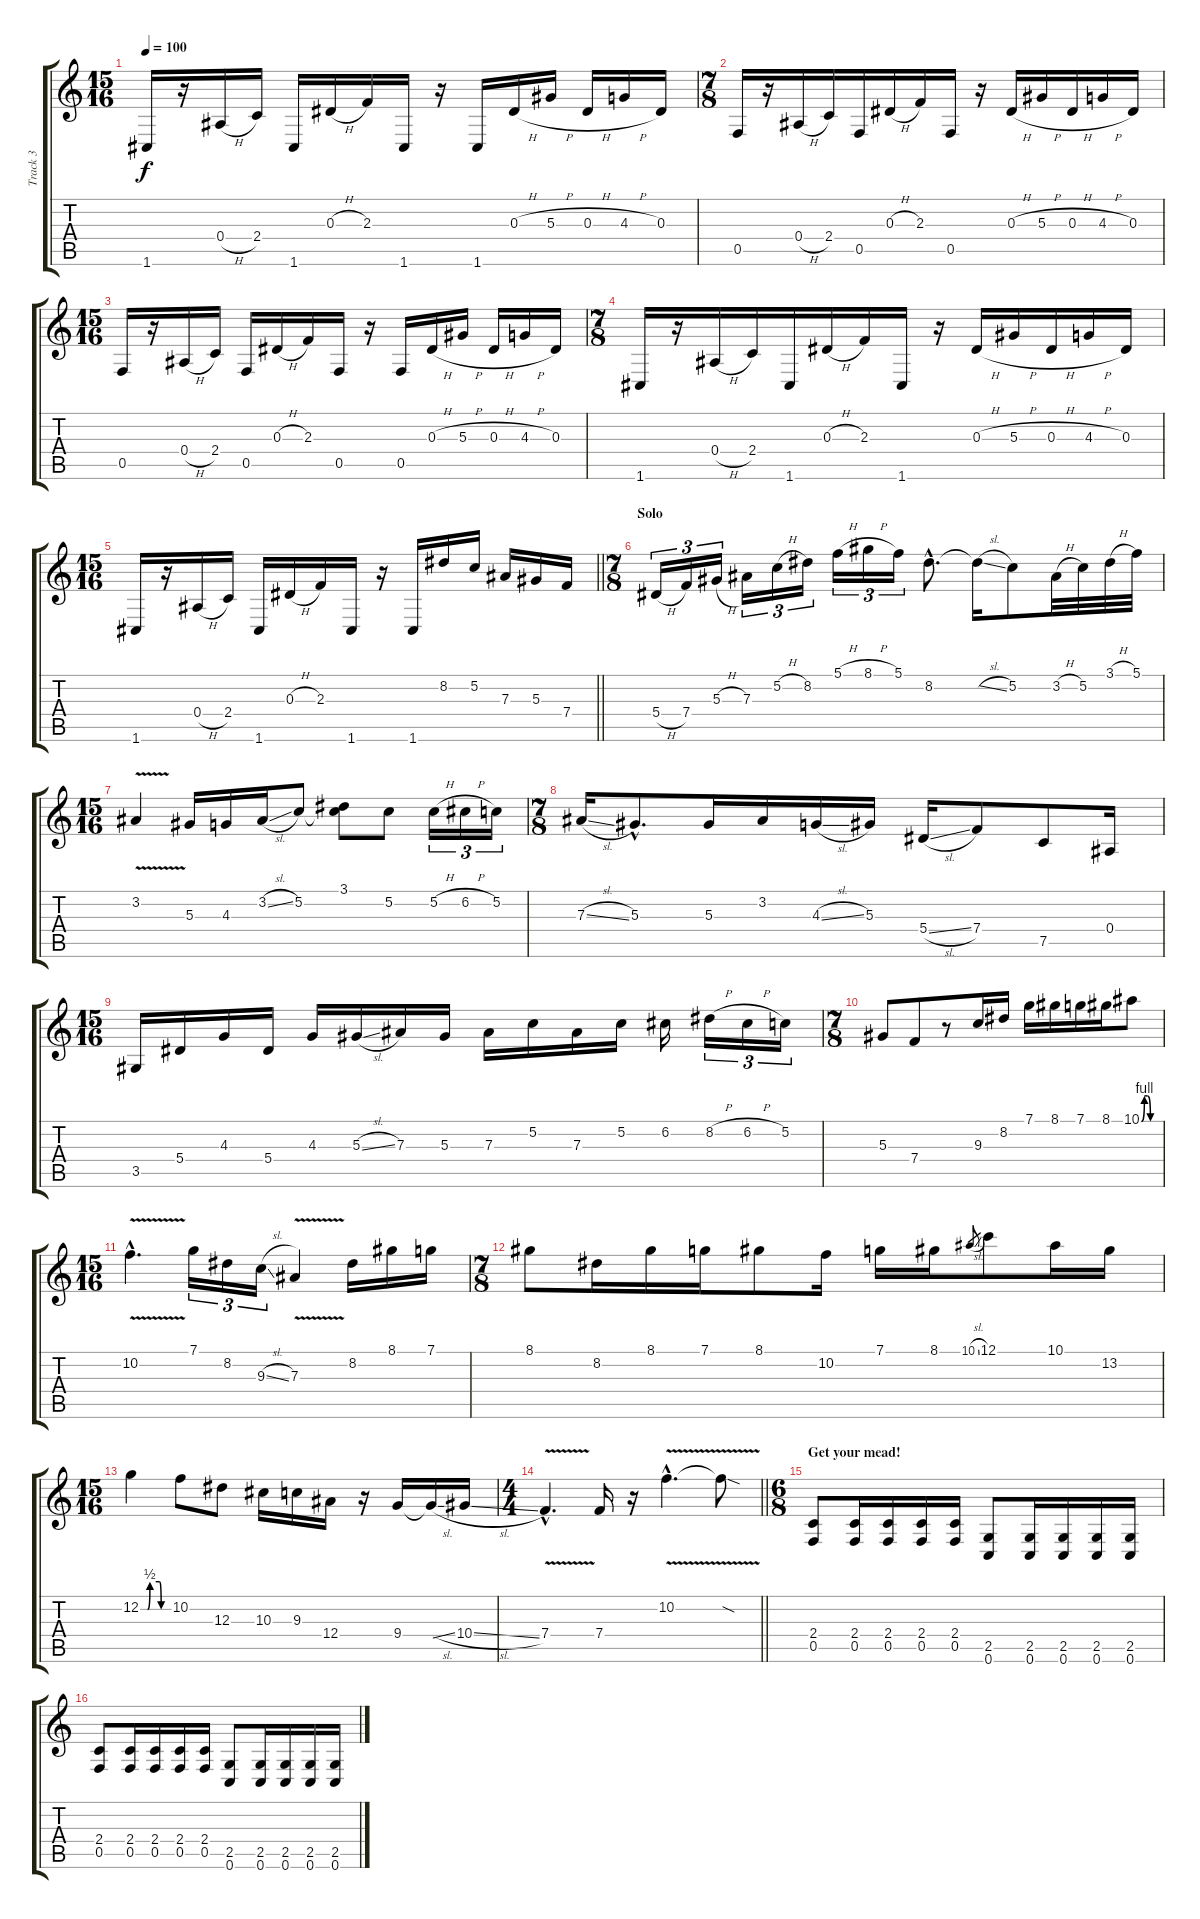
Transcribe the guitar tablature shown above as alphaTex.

\track ("Track 3" "Track 3") {instrument overdrivenguitar}
\staff {score tabs}
\tuning (C4 G3 Eb3 Bb2 F2 C2) {hide}
\ts (15 16)
\tempo 100
\clef g2
\ks c
1.6.16{dy f} r.16 0.4{h}.16 2.4.16 1.6.16 0.3{h}.16 2.3.16 1.6.16 r.16 1.6.16 0.3{h}.16 5.3{h}.16 0.3{h}.16 4.3{h}.16 0.3.16 |
\ts (7 8)
0.5.16 r.16 0.4{h}.16 2.4.16 0.5.16 0.3{h}.16 2.3.16 0.5.16 r.16 0.3{h}.16 5.3{h}.16 0.3{h}.16 4.3{h}.16 0.3.16 |
\ts (15 16)
0.5.16 r.16 0.4{h}.16 2.4.16 0.5.16 0.3{h}.16 2.3.16 0.5.16 r.16 0.5.16 0.3{h}.16 5.3{h}.16 0.3{h}.16 4.3{h}.16 0.3.16 |
\ts (7 8)
1.6.16 r.16 0.4{h}.16 2.4.16 1.6.16 0.3{h}.16 2.3.16 1.6.16 r.16 0.3{h}.16 5.3{h}.16 0.3{h}.16 4.3{h}.16 0.3.16 |
\ts (15 16)
\barLineRight lightlight
1.6.16 r.16 0.4{h}.16 2.4.16 1.6.16 0.3{h}.16 2.3.16 1.6.16 r.16 1.6.16 8.2.16{volume 16} 5.2.16 7.3.16 5.3.16 7.4.16 |
\ts (7 8)
\section ("" "Solo")
5.4{h}.16{tu (3 2)} 7.4.16{tu (3 2)} 5.3{h}.16{tu (3 2)} 7.3.16{tu (3 2)} 5.2{h}.16{tu (3 2)} 8.2.16{tu (3 2)} 5.1{h}.16{tu (3 2)} 8.1{h}.16{tu (3 2)} 5.1.16{tu (3 2)} 8.2{hac}.8{d} 8.2{sl t}.16 5.2.8 3.2{h}.32 5.2.32 3.1{h}.32 5.1.32 |
\ts (15 16)
3.2{v}.4 5.3.16 4.3.16 3.2{sl}.16 5.2.8 (3.1 5.2{t}).8 5.2.8 5.2{h}.16{tu (3 2)} 6.2{h}.16{tu (3 2)} 5.2.16{tu (3 2)} |
\ts (7 8)
7.3{sl}.16 5.3{hac}.8{d} 5.3.16 3.2.16 4.3{sl}.16 5.3.16 5.4{sl}.16 7.4.8 7.5.8 0.4.16 |
\ts (15 16)
3.5.16 5.4.16 4.3.16 5.4.16 4.3.16 5.3{sl}.16 7.3.16 5.3.16 7.3.16 5.2.16 7.3.16 5.2.16 6.2.16 8.2{h}.16{tu (3 2)} 6.2{h}.16{tu (3 2)} 5.2.16{tu (3 2)} |
\ts (7 8)
5.3.8 7.4.8 r.8 9.3.16 8.2.16 7.1.16 8.1.16 7.1.16 8.1.16 10.1{be (custom 0 0 10 4 20 4 30 0 60 0)}.8 |
\ts (15 16)
10.2{v hac}.4{d} 7.1.16{tu (3 2)} 8.2.16{tu (3 2)} 9.3{sl}.16{tu (3 2)} 7.3{v}.4 8.2.16 8.1.16 7.1.16 |
\ts (7 8)
8.1.8 8.2.16 8.1.16 7.1.16 8.1.8 10.2.16 7.1.16 8.1.16 10.1{sl}.8{gr} 12.1.8 10.1.16 13.2.16 |
\ts (15 16)
12.2{be (custom 0 0 15 0 20 2 40 2 44 0 60 0)}.4 10.2.8 12.3.8 10.3.16 9.3.16 12.4.16 r.16 9.4.16 9.4{sl t}.16 10.4{sl}.16 |
\ts (4 4)
\barLineRight lightlight
7.4{v hac}.4{d} 7.4.16 r.16 10.2{v hac}.4{d} 10.2{sod t}.8 |
\ts (6 8)
\section ("" "Get your mead!")
(2.4 0.5).8{volume 11} (2.4 0.5).16 (2.4 0.5).16 (2.4 0.5).16 (2.4 0.5).16 (2.5 0.6).8 (2.5 0.6).16 (2.5 0.6).16 (2.5 0.6).16 (2.5 0.6).16 |
(2.4 0.5).8 (2.4 0.5).16 (2.4 0.5).16 (2.4 0.5).16 (2.4 0.5).16 (2.5 0.6).8 (2.5 0.6).16 (2.5 0.6).16 (2.5 0.6).16 (2.5 0.6).16
